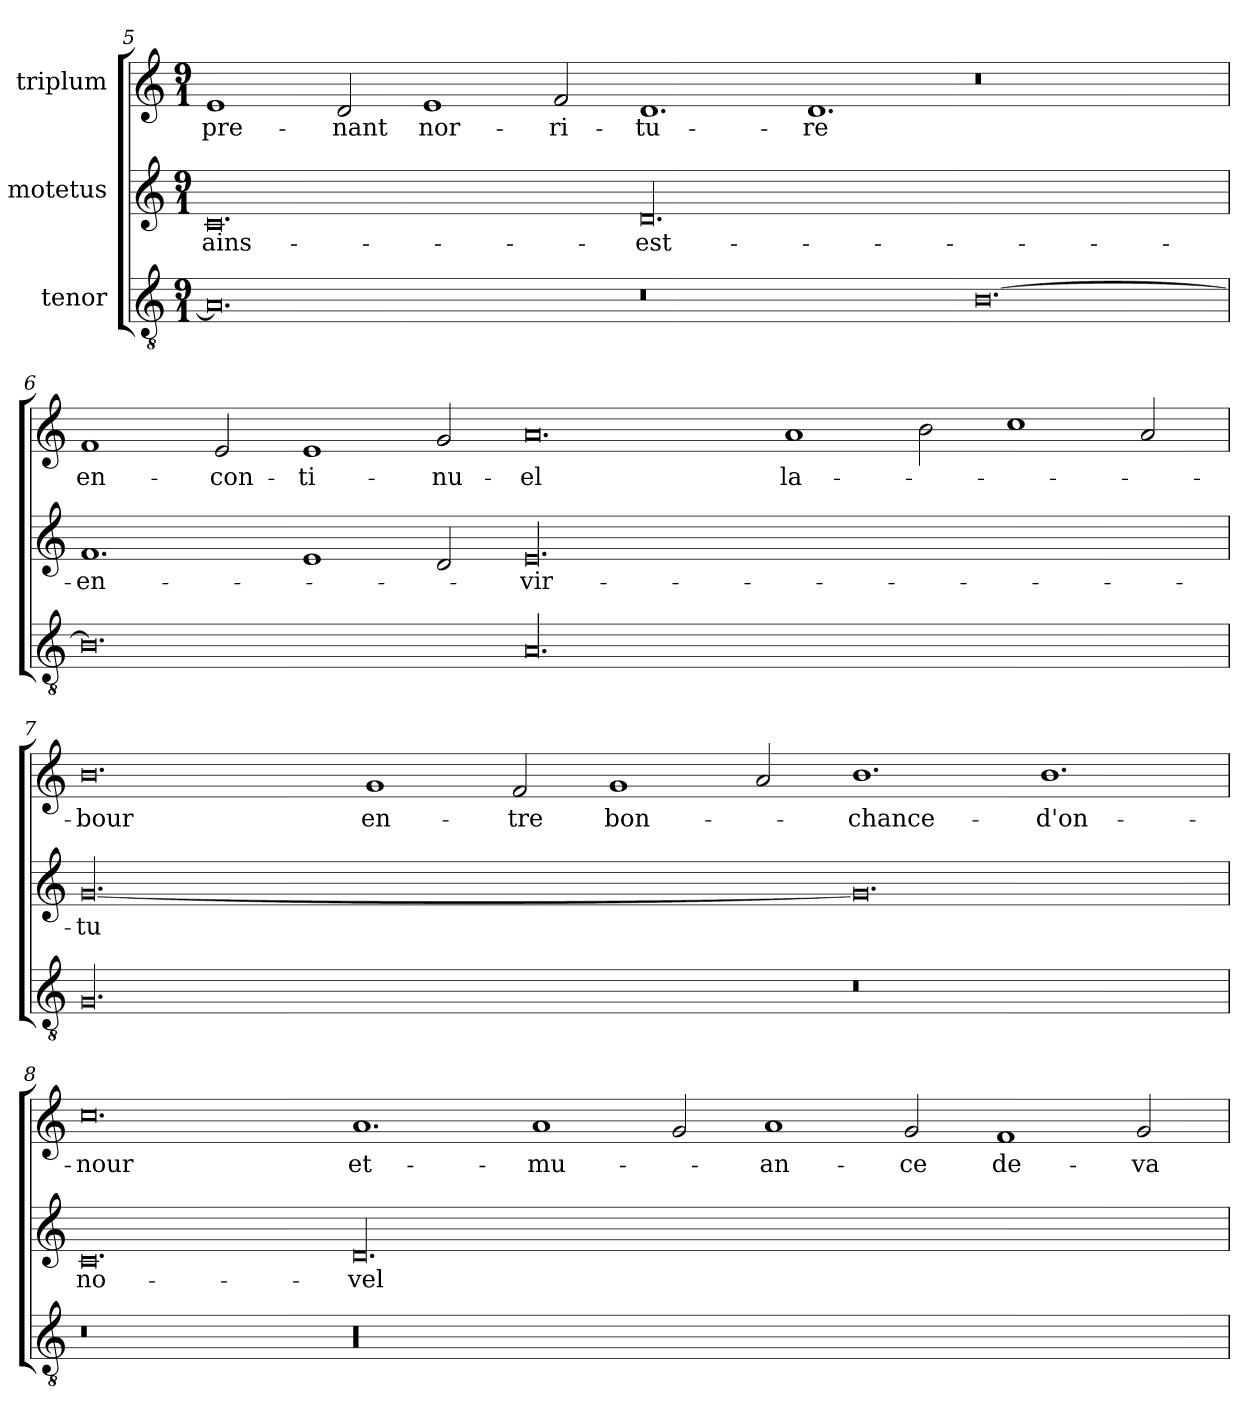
**kern	**kern	**text	**kern	**text
*part3	*part2	*part2	*part1	*part1
*staff3	*staff2	*staff2	*staff1	*staff1
*I"tenor	*I"motetus	*	*I"triplum	*
*clefGv2	*clefG2	*	*clefG2	*
*k[]	*k[]	*	*k[]	*
*C:	*C:	*	*C:	*
*M9/1	*M9/1	*	*M9/1	*
=5	=5	=5	=5	=5
0.A/]	0.c/	ains-	1e/	pre-
.	.	.	2d/	-nant
.	.	.	1e/	nor-
.	.	.	2f/	-ri-
0.r	00.d/	est-	1.d/	-tu-
.	.	.	1.d/	-re
[0.B\	.	.	0.r	.
=6	=6	=6	=6	=6
0.B\]	1.f/	en-	1f/	en-
.	.	.	2e/	con-
.	1e/	.	1e/	-ti-
.	2d/	.	2g/	-nu-
00.A/	00.e/	vir-	0.a/	-el
.	.	.	1a/	la-
.	.	.	2b\	.
.	.	.	1cc\	.
.	.	.	2a/	.
=7	=7	=7	=7	=7
00.G/	[00.g/	-tu	0.b\	-bour
.	.	.	1g/	en-
.	.	.	2f/	-tre
.	.	.	1g/	bon-
.	.	.	2a/	.
0.r	0.g/]	.	1.b\	chance-
.	.	.	1.b\	d'on-
!!LO:PB:g=z
=8	=8	=8	=8	=8
0.r	0.c/	no-	0.cc\	-nour
00.r	00.d/	-vel-	1.a/	et-
.	.	.	1a/	mu-
.	.	.	2g/	.
.	.	.	1a/	-an-
.	.	.	2g/	-ce
.	.	.	1f/	de-
.	.	.	2g/	va-
=	=	=	=	=
*-	*-	*-	*-	*-
